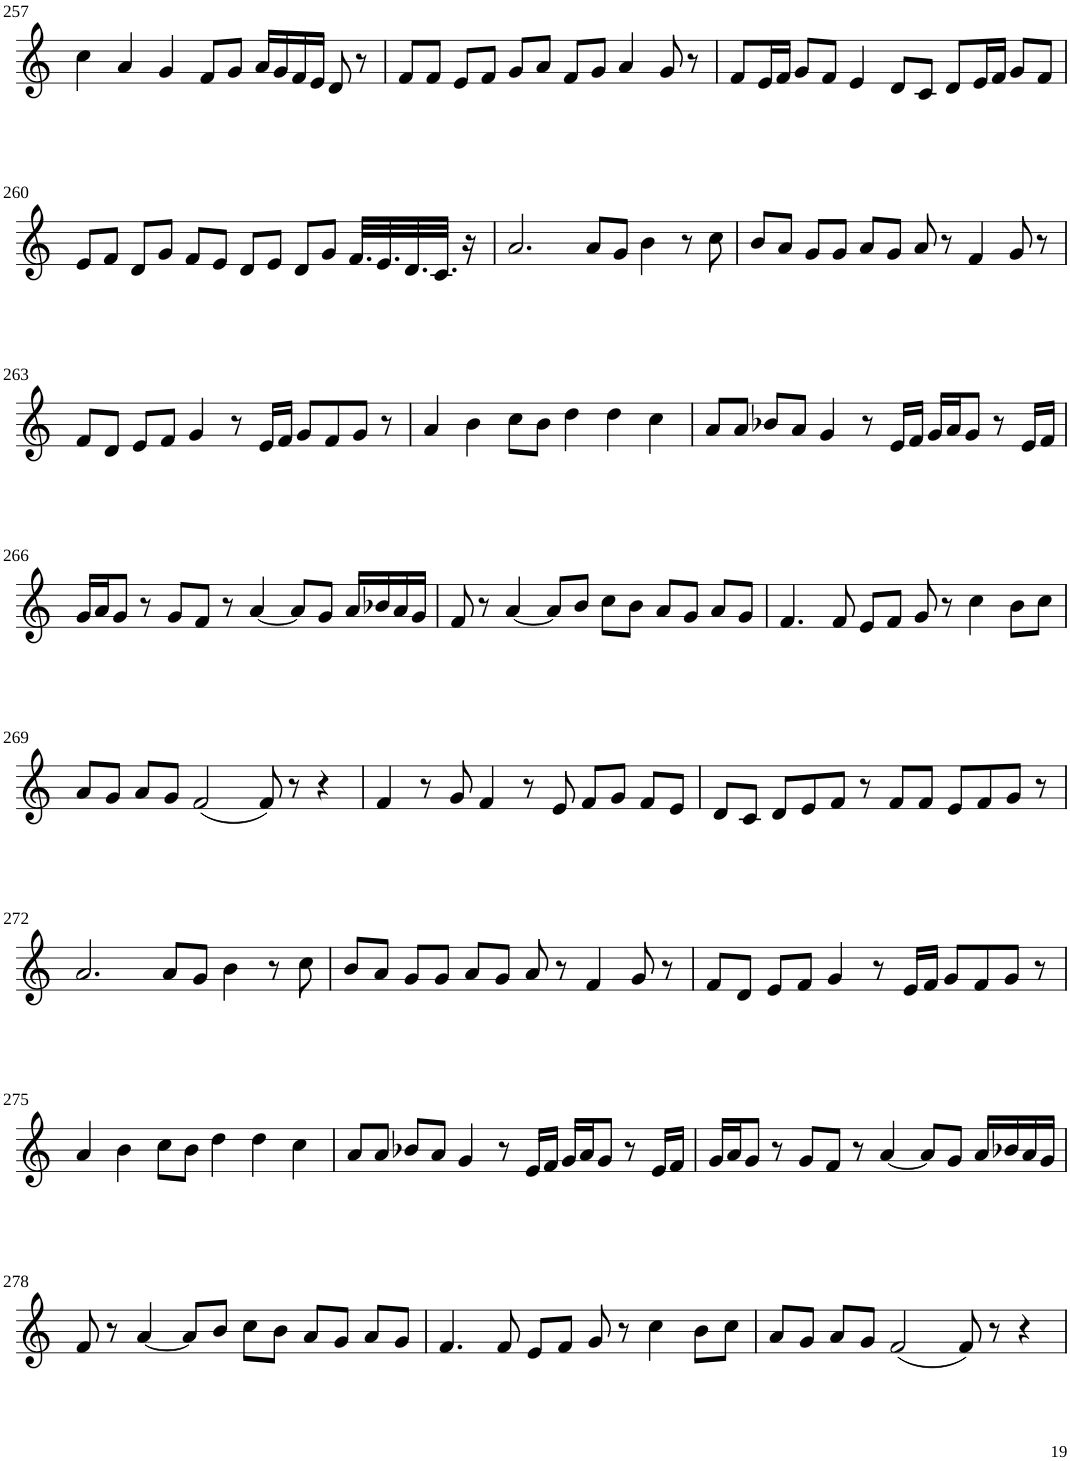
**kern
*part1
*staff1
*I"Violin
!!LO:PB:g=z
*clefG2
*k[]
*M6/4
=257
4cc\
4a/
4g/
8f/L
8g/J
16a/LL
16g/
16f/
16e/JJ
8d/
8r
=258
8f/L
8f/J
8e/L
8f/J
8g/L
8a/J
8f/L
8g/J
4a/
8g/
8r
=259
8f/L
16e/L
16f/JJ
8g/L
8f/J
4e/
8d/L
8c/J
8d/L
16e/L
16f/JJ
8g/L
8f/J
!!LO:LB:g=z
=260
8e/L
8f/J
8d/L
8g/J
8f/L
8e/J
8d/L
8e/J
8d/L
8g/J
32.f/LLL
32.e/
32.d/
32.c/JJJ
16r
=261
2.a/
8a/L
8g/J
4b\
8r
8cc\
=262
8b/L
8a/J
8g/L
8g/J
8a/L
8g/J
8a/
8r
4f/
8g/
8r
!!LO:LB:g=z
=263
8f/L
8d/J
8e/L
8f/J
4g/
8r
16e/LL
16f/JJ
8g/L
8f/
8g/J
8r
=264
4a/
4b\
8cc\L
8b\J
4dd\
4dd\
4cc\
=265
8a/L
8a/J
8b-X/L
8a/J
4g/
8r
16e/LL
16f/JJ
16g/LL
16a/J
8g/J
8r
16e/LL
16f/JJ
!!LO:LB:g=z
=266
16g/LL
16a/J
8g/J
8r
8g/L
8f/J
8r
[4a/
8a/L]
8g/J
16a/LL
16b-X/
16a/
16g/JJ
=267
8f/
8r
[4a/
8a/L]
8b/J
8cc\L
8b\J
8a/L
8g/J
8a/L
8g/J
=268
4.f/
8f/
8e/L
8f/J
8g/
8r
4cc\
8b\L
8cc\J
!!LO:LB:g=z
=269
8a/L
8g/J
8a/L
8g/J
(2f/
8f/)
8r
4r
=270
4f/
8r
8g/
4f/
8r
8e/
8f/L
8g/J
8f/L
8e/J
=271
8d/L
8c/J
8d/L
8e/
8f/J
8r
8f/L
8f/J
8e/L
8f/
8g/J
8r
!!LO:LB:g=z
=272
2.a/
8a/L
8g/J
4b\
8r
8cc\
=273
8b/L
8a/J
8g/L
8g/J
8a/L
8g/J
8a/
8r
4f/
8g/
8r
=274
8f/L
8d/J
8e/L
8f/J
4g/
8r
16e/LL
16f/JJ
8g/L
8f/
8g/J
8r
!!LO:LB:g=z
=275
4a/
4b\
8cc\L
8b\J
4dd\
4dd\
4cc\
=276
8a/L
8a/J
8b-X/L
8a/J
4g/
8r
16e/LL
16f/JJ
16g/LL
16a/J
8g/J
8r
16e/LL
16f/JJ
=277
16g/LL
16a/J
8g/J
8r
8g/L
8f/J
8r
[4a/
8a/L]
8g/J
16a/LL
16b-X/
16a/
16g/JJ
!!LO:LB:g=z
=278
8f/
8r
[4a/
8a/L]
8b/J
8cc\L
8b\J
8a/L
8g/J
8a/L
8g/J
=279
4.f/
8f/
8e/L
8f/J
8g/
8r
4cc\
8b\L
8cc\J
=280
8a/L
8g/J
8a/L
8g/J
(2f/
8f/)
8r
4r
=
*-
